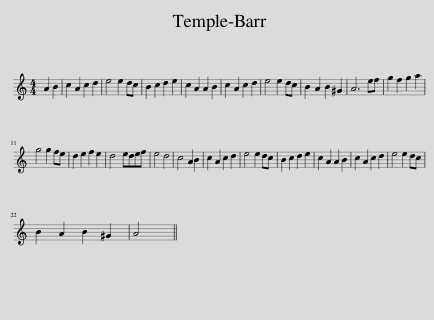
X:1
L:1/8
M:4/4
I:linebreak $
K:C
V:1 treble
V:1
 A2 B2 | c2 A2 c2 d2 | e4 e2 dc | B2 c2 d2 e2 | c2 A2 A2 B2 | %5
 c2 A2 c2 d2 | e4 e2 dc | B2 A2 B2 ^G2 | A6 ef | g2 f2 g2 a2 |$ %10
 g4 g2 fe | d2 e2 f2 e2 | d4 edef | e4 d4 | c4 A2 B2 | %15
 c2 A2 c2 d2 | e4 e2 dc | B2 c2 d2 e2 | c2 A2 A2 B2 | c2 A2 c2 d2 | %20
 e4 e2 dc |$ B2 A2 B2 ^G2 | A4 || %23
